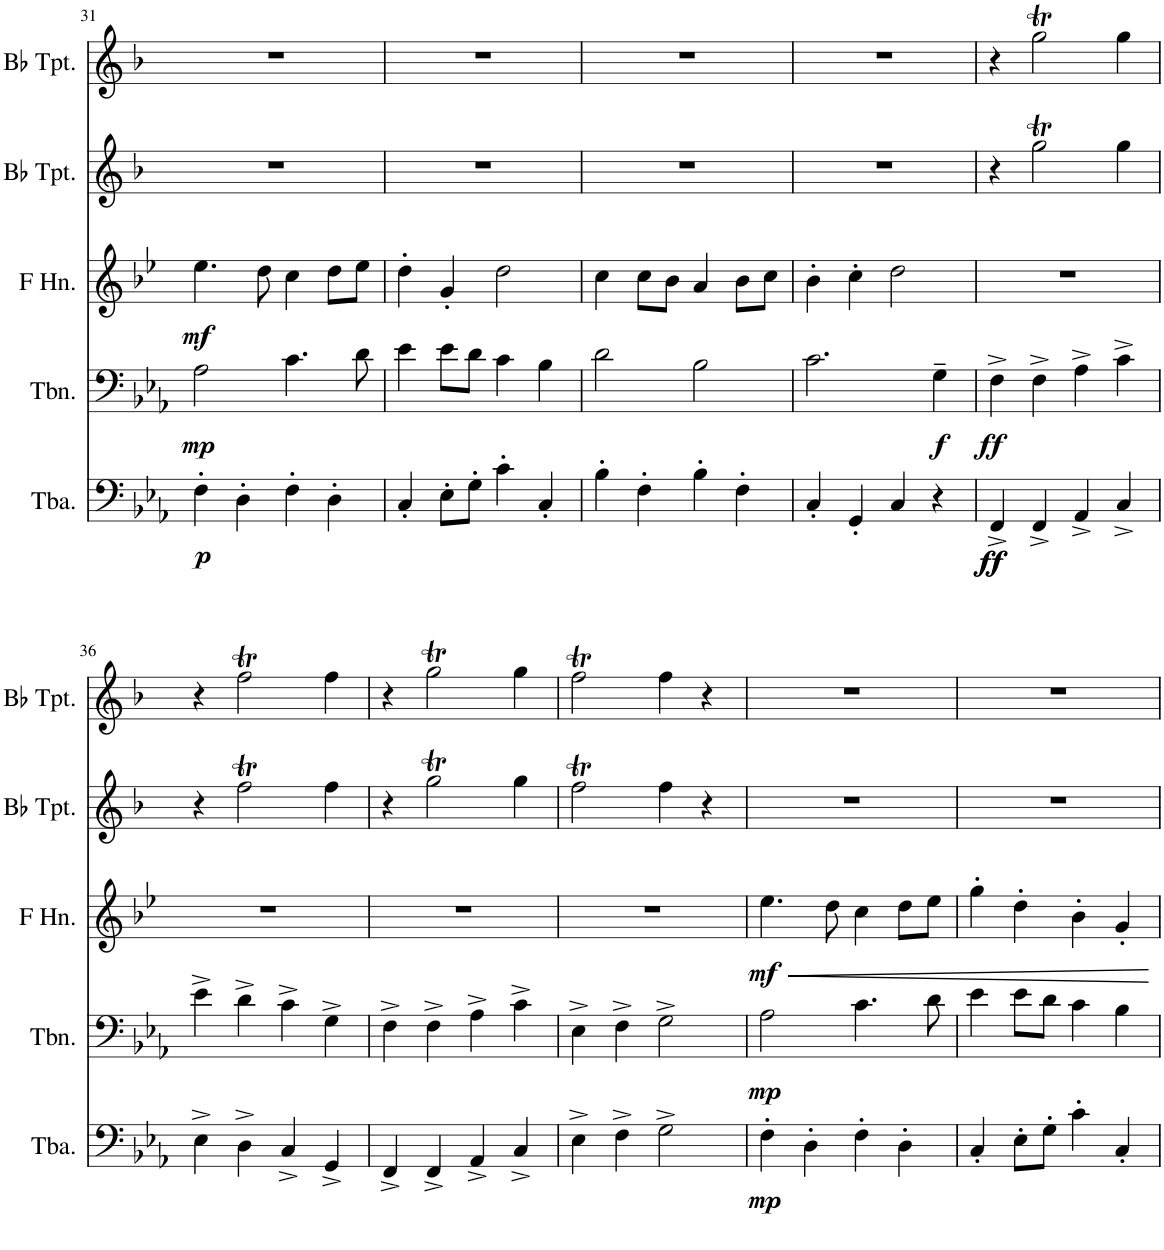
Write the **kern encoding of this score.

**kern	**dynam	**kern	**dynam	**kern	**dynam	**kern	**kern
*part5	*part5	*part4	*part4	*part3	*part3	*part2	*part1
*staff5	*staff5	*staff4	*staff4	*staff3	*staff3	*staff2	*staff1
*I"Tuba	*	*I"Trombone	*	*I"Horn in F	*	*I"Bb Trumpet 2	*I"Bb Trumpet 1
*I'Tba.	*	*I'Tbn.	*	*	*	*I'Bb Tpt.	*I'Bb Tpt.
!!LO:PB:g=z
*clefF4	*	*clefF4	*	*clefG2	*	*clefG2	*clefG2
*	*	*	*	*Trd4c7	*	*Trd1c2	*Trd1c2
*k[b-e-a-]	*	*k[b-e-a-]	*	*k[b-e-]	*	*k[b-]	*k[b-]
*M4/4	*	*M4/4	*	*M4/4	*	*M4/4	*M4/4
=31	=31	=31	=31	=31	=31	=31	=31
!	!LO:DY:b	!	!LO:DY:b	!	!LO:DY:b	!	!
4F'\	p	2A-\	mp	4.ee-\	mf	1r	1r
4D'\	.	.	.	.	.	.	.
.	.	.	.	8dd\	.	.	.
4F'\	.	4.c\	.	4cc\	.	.	.
4D'\	.	.	.	8dd\L	.	.	.
.	.	8d\	.	8ee-\J	.	.	.
=32	=32	=32	=32	=32	=32	=32	=32
4C'/	.	4e-\	.	4dd'\	.	1r	1r
8E-'\L	.	8e-\L	.	4g'/	.	.	.
8G'\J	.	8d\J	.	.	.	.	.
4c'\	.	4c\	.	2dd\	.	.	.
4C'/	.	4B-\	.	.	.	.	.
=33	=33	=33	=33	=33	=33	=33	=33
4B-'\	.	2d\	.	4cc\	.	1r	1r
4F'\	.	.	.	8cc\L	.	.	.
.	.	.	.	8b-\J	.	.	.
4B-'\	.	2B-\	.	4a/	.	.	.
4F'\	.	.	.	8b-\L	.	.	.
.	.	.	.	8cc\J	.	.	.
=34	=34	=34	=34	=34	=34	=34	=34
4C'/	.	2.c\	.	4b-'\	.	1r	1r
4GG'/	.	.	.	4cc'\	.	.	.
4C/	.	.	.	2dd\	.	.	.
!	!	!	!LO:DY:b	!	!	!	!
4r	.	4G~\	f	.	.	.	.
=35	=35	=35	=35	=35	=35	=35	=35
!	!LO:DY:b	!	!	!	!	!	!
!	!LO:DY:n=1:b	!	!LO:DY:b	!	!	!	!
4FF^/	ff ff	4F^\	ff	1r	.	4r	4r
4FF^/	.	4F^\	.	.	.	2ggT\	2ggT\
4AA-^/	.	4A-^\	.	.	.	.	.
4C^/	.	4c^\	.	.	.	4gg\	4gg\
!!LO:LB:g=z
=36	=36	=36	=36	=36	=36	=36	=36
4E-^\	.	4e-^\	.	1r	.	4r	4r
4D^\	.	4d^\	.	.	.	2ffT\	2ffT\
4C^/	.	4c^\	.	.	.	.	.
4GG^/	.	4G^\	.	.	.	4ff\	4ff\
=37	=37	=37	=37	=37	=37	=37	=37
4FF^/	.	4F^\	.	1r	.	4r	4r
4FF^/	.	4F^\	.	.	.	2ggT\	2ggT\
4AA-^/	.	4A-^\	.	.	.	.	.
4C^/	.	4c^\	.	.	.	4gg\	4gg\
=38	=38	=38	=38	=38	=38	=38	=38
4E-^\	.	4E-^\	.	1r	.	2ffT\	2ffT\
4F^\	.	4F^\	.	.	.	.	.
2G^\	.	2G^\	.	.	.	4ff\	4ff\
.	.	.	.	.	.	4r	4r
=39	=39	=39	=39	=39	=39	=39	=39
!	!LO:DY:b	!	!LO:DY:b	!	!LO:HP:b	!	!
!	!	!	!	!	!LO:DY:n=1:b	!	!
4F'\	mp	2A-\	mp	4.ee-\	< mf	1r	1r
4D'\	.	.	.	.	.	.	.
.	.	.	.	8dd\	.	.	.
4F'\	.	4.c\	.	4cc\	.	.	.
4D'\	.	.	.	8dd\L	.	.	.
.	.	8d\	.	8ee-\J	.	.	.
=40	=40	=40	=40	=40	=40	=40	=40
4C'/	.	4e-\	.	4gg'\	.	1r	1r
8E-'\L	.	8e-\L	.	4dd'\	.	.	.
8G'\J	.	8d\J	.	.	.	.	.
4c'\	.	4c\	.	4b-'\	.	.	.
4C'/	.	4B-\	.	4g'/	.	.	.
.	.	.	.	.	[	.	.
=	=	=	=	=	=	=	=
*-	*-	*-	*-	*-	*-	*-	*-
